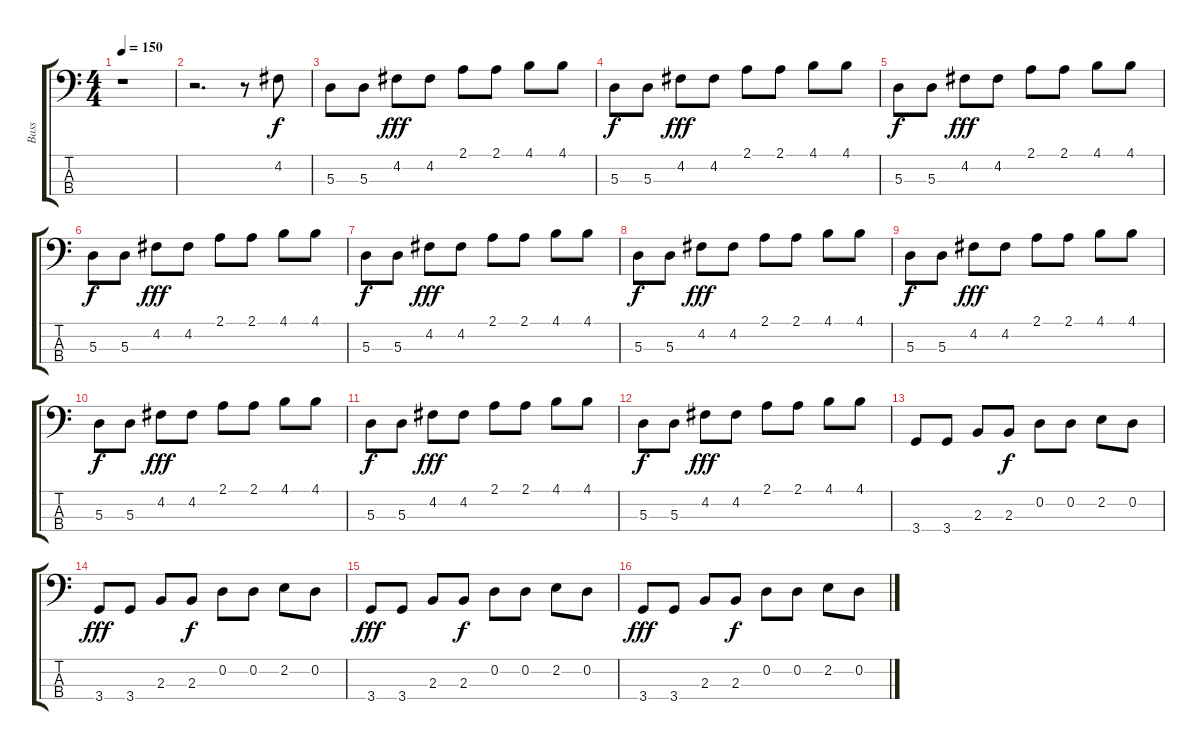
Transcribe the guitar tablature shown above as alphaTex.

\track ("Bass" "Bass") {instrument electricbasspick}
\staff {score tabs}
\tuning (G2 D2 A1 E1) {hide}
\ts (4 4)
\tempo 150
\clef f4
\ks c
r.1{dy f instrument electricbasspick} |
r.2{d} r.8 4.2.8 |
5.3.8 5.3.8 4.2.8{dy fff} 4.2.8 2.1.8 2.1.8 4.1.8 4.1.8 |
5.3.8{dy f} 5.3.8 4.2.8{dy fff} 4.2.8 2.1.8 2.1.8 4.1.8 4.1.8 |
5.3.8{dy f} 5.3.8 4.2.8{dy fff} 4.2.8 2.1.8 2.1.8 4.1.8 4.1.8 |
5.3.8{dy f} 5.3.8 4.2.8{dy fff} 4.2.8 2.1.8 2.1.8 4.1.8 4.1.8 |
5.3.8{dy f} 5.3.8 4.2.8{dy fff} 4.2.8 2.1.8 2.1.8 4.1.8 4.1.8 |
5.3.8{dy f} 5.3.8 4.2.8{dy fff} 4.2.8 2.1.8 2.1.8 4.1.8 4.1.8 |
5.3.8{dy f} 5.3.8 4.2.8{dy fff} 4.2.8 2.1.8 2.1.8 4.1.8 4.1.8 |
5.3.8{dy f} 5.3.8 4.2.8{dy fff} 4.2.8 2.1.8 2.1.8 4.1.8 4.1.8 |
5.3.8{dy f} 5.3.8 4.2.8{dy fff} 4.2.8 2.1.8 2.1.8 4.1.8 4.1.8 |
5.3.8{dy f} 5.3.8 4.2.8{dy fff} 4.2.8 2.1.8 2.1.8 4.1.8 4.1.8 |
3.4.8 3.4.8 2.3.8 2.3.8{dy f} 0.2.8 0.2.8 2.2.8 0.2.8 |
3.4.8{dy fff} 3.4.8 2.3.8 2.3.8{dy f} 0.2.8 0.2.8 2.2.8 0.2.8 |
3.4.8{dy fff} 3.4.8 2.3.8 2.3.8{dy f} 0.2.8 0.2.8 2.2.8 0.2.8 |
3.4.8{dy fff} 3.4.8 2.3.8 2.3.8{dy f} 0.2.8 0.2.8 2.2.8 0.2.8
